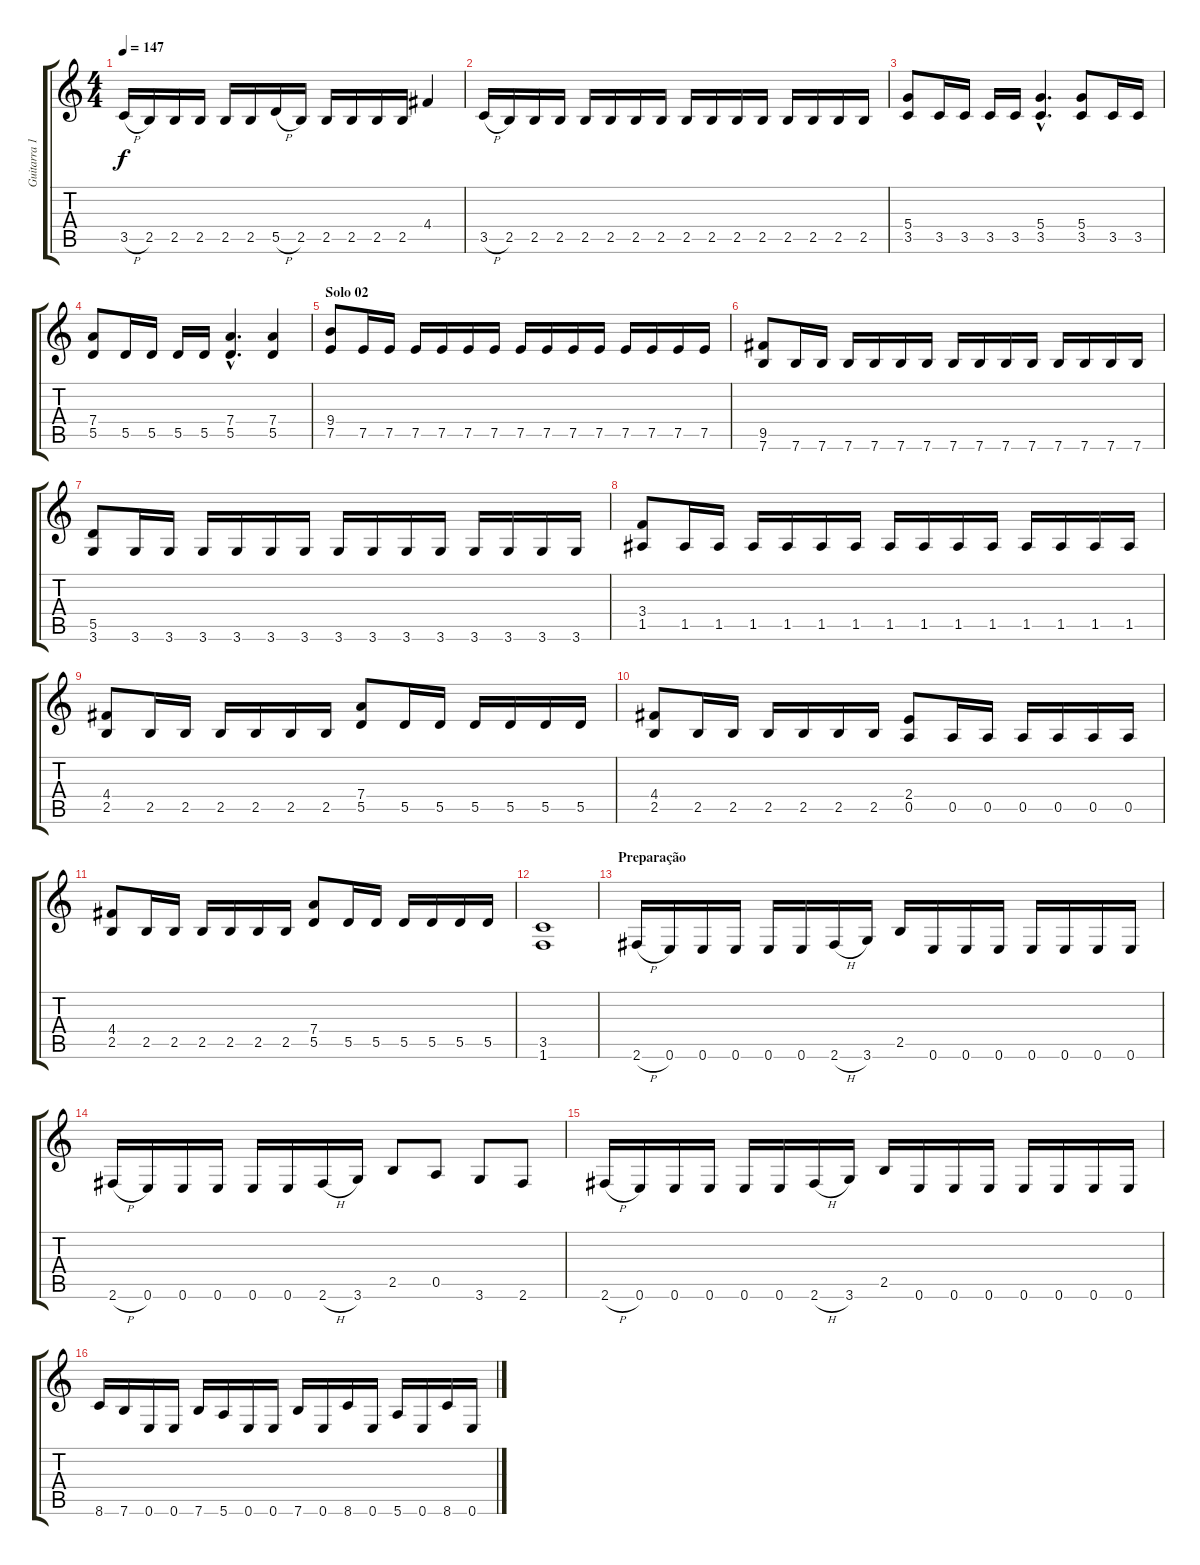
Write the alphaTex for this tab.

\track ("Guitarra 1" "Guitarra 1") {instrument overdrivenguitar}
\staff {score tabs}
\tuning (E4 B3 G3 D3 A2 E2) {hide}
\ts (4 4)
\tempo 147
\clef g2
\ks c
3.5{h}.16{dy f} 2.5.16 2.5.16 2.5.16 2.5.16 2.5.16 5.5{h}.16 2.5.16 2.5.16 2.5.16 2.5.16 2.5.16 4.4.4 |
3.5{h}.16 2.5.16 2.5.16 2.5.16 2.5.16 2.5.16 2.5.16 2.5.16 2.5.16 2.5.16 2.5.16 2.5.16 2.5.16 2.5.16 2.5.16 2.5.16 |
(5.4 3.5).8 3.5.16 3.5.16 3.5.16 3.5.16 (5.4{hac} 3.5{hac}).4{d} (5.4 3.5).8 3.5.16 3.5.16 |
(7.4 5.5).8 5.5.16 5.5.16 5.5.16 5.5.16 (7.4{hac} 5.5{hac}).4{d} (7.4 5.5).4 |
\section ("" "Solo 02")
(9.4 7.5).8 7.5.16 7.5.16 7.5.16 7.5.16 7.5.16 7.5.16 7.5.16 7.5.16 7.5.16 7.5.16 7.5.16 7.5.16 7.5.16 7.5.16 |
(9.5 7.6).8 7.6.16 7.6.16 7.6.16 7.6.16 7.6.16 7.6.16 7.6.16 7.6.16 7.6.16 7.6.16 7.6.16 7.6.16 7.6.16 7.6.16 |
(5.5 3.6).8 3.6.16 3.6.16 3.6.16 3.6.16 3.6.16 3.6.16 3.6.16 3.6.16 3.6.16 3.6.16 3.6.16 3.6.16 3.6.16 3.6.16 |
(3.4 1.5).8 1.5.16 1.5.16 1.5.16 1.5.16 1.5.16 1.5.16 1.5.16 1.5.16 1.5.16 1.5.16 1.5.16 1.5.16 1.5.16 1.5.16 |
(4.4 2.5).8 2.5.16 2.5.16 2.5.16 2.5.16 2.5.16 2.5.16 (7.4 5.5).8 5.5.16 5.5.16 5.5.16 5.5.16 5.5.16 5.5.16 |
(4.4 2.5).8 2.5.16 2.5.16 2.5.16 2.5.16 2.5.16 2.5.16 (2.4 0.5).8 0.5.16 0.5.16 0.5.16 0.5.16 0.5.16 0.5.16 |
(4.4 2.5).8 2.5.16 2.5.16 2.5.16 2.5.16 2.5.16 2.5.16 (7.4 5.5).8 5.5.16 5.5.16 5.5.16 5.5.16 5.5.16 5.5.16 |
(3.5 1.6).1 |
\section ("" "Preparação")
2.6{h}.16 0.6.16 0.6.16 0.6.16 0.6.16 0.6.16 2.6{h}.16 3.6.16 2.5.16 0.6.16 0.6.16 0.6.16 0.6.16 0.6.16 0.6.16 0.6.16 |
2.6{h}.16 0.6.16 0.6.16 0.6.16 0.6.16 0.6.16 2.6{h}.16 3.6.16 2.5.8 0.5.8 3.6.8 2.6.8 |
2.6{h}.16 0.6.16 0.6.16 0.6.16 0.6.16 0.6.16 2.6{h}.16 3.6.16 2.5.16 0.6.16 0.6.16 0.6.16 0.6.16 0.6.16 0.6.16 0.6.16 |
8.6.16 7.6.16 0.6.16 0.6.16 7.6.16 5.6.16 0.6.16 0.6.16 7.6.16 0.6.16 8.6.16 0.6.16 5.6.16 0.6.16 8.6.16 0.6.16
